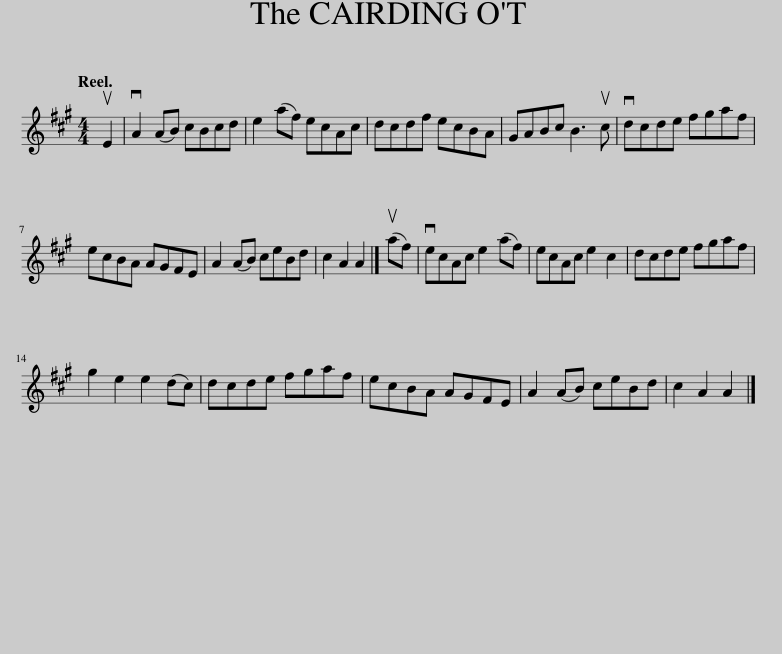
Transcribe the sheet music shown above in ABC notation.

X:1
L:1/8
Q:1/4=120
M:4/4
I:linebreak $
K:A
V:1 treble
V:1
 uE2 | vA2 (AB) cBcd | e2 (af) ecAc | dcdf ecBA | GABc B3 uc | %5
 vdcde fgaf |$ ecBA AGFE | A2 (AB) ceBd | c2 A2 A2 |] (uaf) | %10
 vecAc e2 (af) | ecAc e2 c2 | dcde fgaf |$ g2 e2 e2 (dc) | dcde fgaf | %15
 ecBA AGFE | A2 (AB) ceBd | c2 A2 A2 |] %18
